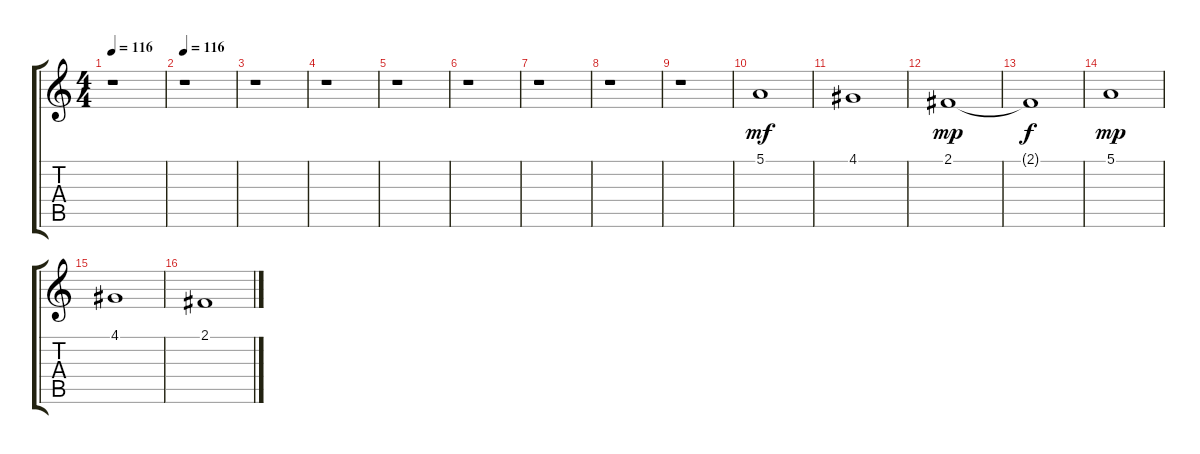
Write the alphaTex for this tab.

\track "" {instrument piccolo}
\staff {score tabs}
\tuning (E4 B3 G3 D3 A2 E2) {hide}
\ts (4 4)
\tempo 116
\clef g2
\ks c
r.1{dy mp} |
\tempo 116
r.1 |
r.1 |
r.1 |
r.1 |
r.1 |
r.1 |
r.1 |
r.1 |
5.1.1{dy mf} |
4.1.1 |
2.1.1{dy mp} |
2.1{t}.1{dy f} |
5.1.1{dy mp} |
4.1.1 |
2.1.1
